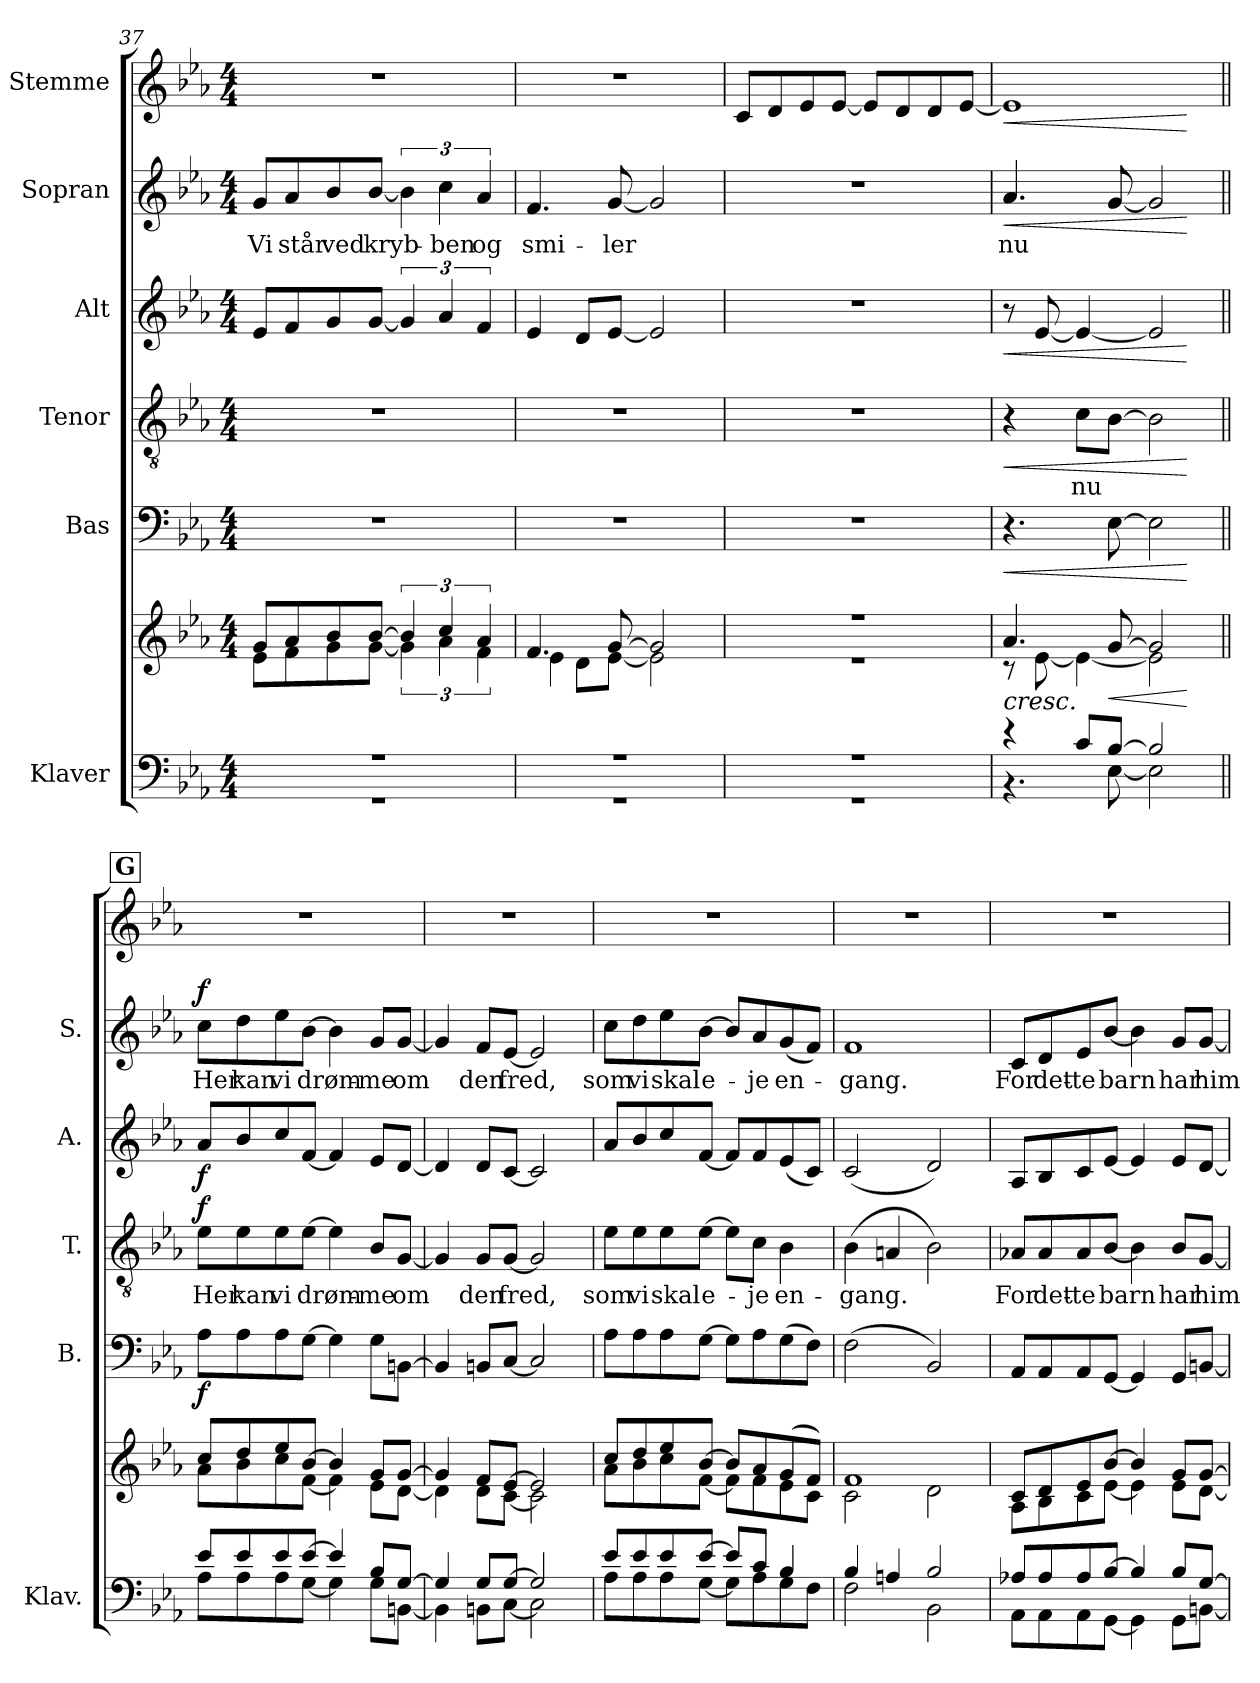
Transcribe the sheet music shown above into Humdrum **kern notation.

**kern	**kern	**dynam	**kern	**dynam	**kern	**text	**dynam	**kern	**dynam	**kern	**text	**dynam	**kern	**dynam
*part6	*part6	*part6	*part5	*part5	*part4	*part4	*part4	*part3	*part3	*part2	*part2	*part2	*part1	*part1
*staff7	*staff6	*staff6/7	*staff5	*staff5	*staff4	*staff4	*staff4	*staff3	*staff3	*staff2	*staff2	*staff2	*staff1	*staff1
*I"Klaver	*	*	*I"Bas	*	*I"Tenor	*	*	*I"Alt	*	*I"Sopran	*	*	*I"Stemme	*
*I'Klav.	*	*	*I'B.	*	*I'T.	*	*	*I'A.	*	*I'S.	*	*	*	*
!!LO:PB:g=z
*clefF4	*clefG2	*	*clefF4	*	*clefGv2	*	*	*clefG2	*	*clefG2	*	*	*clefG2	*
*k[b-e-a-]	*k[b-e-a-]	*	*k[b-e-a-]	*	*k[b-e-a-]	*	*	*k[b-e-a-]	*	*k[b-e-a-]	*	*	*k[b-e-a-]	*
*M4/4	*M4/4	*	*M4/4	*	*M4/4	*	*	*M4/4	*	*M4/4	*	*	*M4/4	*
=37	=37	=37	=37	=37	=37	=37	=37	=37	=37	=37	=37	=37	=37	=37
*^	*^	*	*	*	*	*	*	*	*	*	*	*	*	*
!	!	!	!	!	!	!	!	!	!	!	!	!	!LO:LY:b	!	!	!
1r	1r	8g/L	8e-\L	.	1r	.	1r	.	.	8e-/L	.	8g/L	Vi	.	1r	.
!	!	!	!	!	!	!	!	!	!	!	!	!	!LO:LY:b	!	!	!
.	.	8a-/	8f\	.	.	.	.	.	.	8f/	.	8a-/	står	.	.	.
!	!	!	!	!	!	!	!	!	!	!	!	!	!LO:LY:b	!	!	!
.	.	8b-/	8g\	.	.	.	.	.	.	8g/	.	8b-/	ved	.	.	.
!	!	!	!	!	!	!	!	!	!	!	!	!	!LO:LY:b	!	!	!
.	.	[8b-/J	[8g\J	.	.	.	.	.	.	[8g/J	.	[8b-/J	kryb-	.	.	.
.	.	6b-/]	6g\]	.	.	.	.	.	.	6g/]	.	6b-\]	.	.	.	.
!	!	!	!	!	!	!	!	!	!	!	!	!	!LO:LY:b	!	!	!
.	.	6cc/	6a-\	.	.	.	.	.	.	6a-/	.	6cc\	-ben	.	.	.
!	!	!	!	!	!	!	!	!	!	!	!	!	!LO:LY:b	!	!	!
.	.	6a-/	6f\	.	.	.	.	.	.	6f/	.	6a-/	og	.	.	.
=38	=38	=38	=38	=38	=38	=38	=38	=38	=38	=38	=38	=38	=38	=38	=38	=38
!	!	!	!	!	!	!	!	!	!	!	!	!	!LO:LY:b	!	!	!
1r	1r	4.f/	4e-\	.	1r	.	1r	.	.	4e-/	.	4.f/	smi-	.	1r	.
.	.	.	8d\L	.	.	.	.	.	.	8d/L	.	.	.	.	.	.
!	!	!	!	!	!	!	!	!	!	!	!	!	!LO:LY:b	!	!	!
.	.	[8g/	[8e-\J	.	.	.	.	.	.	[8e-/J	.	[8g/	-ler	.	.	.
.	.	2g/]	2e-\]	.	.	.	.	.	.	2e-/]	.	2g/]	.	.	.	.
=39	=39	=39	=39	=39	=39	=39	=39	=39	=39	=39	=39	=39	=39	=39	=39	=39
1r	1r	1r	1r	.	1r	.	1r	.	.	1r	.	1r	.	.	8c/L	.
.	.	.	.	.	.	.	.	.	.	.	.	.	.	.	8d/	.
.	.	.	.	.	.	.	.	.	.	.	.	.	.	.	8e-/	.
.	.	.	.	.	.	.	.	.	.	.	.	.	.	.	[8e-/J	.
.	.	.	.	.	.	.	.	.	.	.	.	.	.	.	8e-/L]	.
.	.	.	.	.	.	.	.	.	.	.	.	.	.	.	8d/	.
.	.	.	.	.	.	.	.	.	.	.	.	.	.	.	8d/	.
.	.	.	.	.	.	.	.	.	.	.	.	.	.	.	[8e-/J	.
=40	=40	=40	=40	=40	=40	=40	=40	=40	=40	=40	=40	=40	=40	=40	=40	=40
!	!	!	!	!LO:HP:b	!	!LO:HP:b	!	!	!LO:HP:b	!	!LO:HP:b	!	!LO:LY:b	!LO:HP:b	!	!LO:HP:b
4r	4.r	4.a-/	8r	<	4.r	<	4r	.	<	8r	<	4.a-/	nu	<	1e-]	<
.	.	.	[8e-\	.	.	.	.	.	.	[8e-/	.	.	.	.	.	.
!	!	!	!	!	!	!	!	!LO:LY:b	!	!	!	!	!	!	!	!
8c/L	.	.	4e-\_	.	.	.	8c\L	nu	.	4e-/_	.	.	.	.	.	.
!	!	!	!	!LO:HP:b	!	!	!	!	!	!	!	!	!	!	!	!
[8B-/J	[8E-\	[8g/	.	<	[8E-\	.	[8B-\J	.	.	.	.	[8g/	.	.	.	.
2B-/]	2E-\]	2g/]	2e-\]	.	2E-\]	.	2B-\]	.	.	2e-/]	.	2g/]	.	.	.	.
*v	*v	*	*	*	*	*	*	*	*	*	*	*	*	*	*	*
*	*v	*v	*	*	*	*	*	*	*	*	*	*	*	*	*
.	.	[ [	.	[	.	.	[	.	[	.	.	[	.	[
!!LO:PB:g=z
!!LO:REH:place=s1:a:B:fs=14:t=G
=41||	=41||	=41||	=41||	=41||	=41||	=41||	=41||	=41||	=41||	=41||	=41||	=41||	=41||	=41||
*^	*^	*	*	*	*	*	*	*	*	*	*	*	*	*
!	!	!	!	!	!	!LO:DY:b	!	!LO:LY:b	!LO:DY:b	!	!LO:DY:b	!	!LO:LY:b	!LO:DY:b	!	!
8e-/L	8A-\L	8cc/L	8a-\L	.	8A-\L	f	8e-\L	Her	f	8a-/L	f	8cc\L	Her	f	1r	.
!	!	!	!	!	!	!	!	!LO:LY:b	!	!	!	!	!LO:LY:b	!	!	!
8e-/	8A-\	8dd/	8b-\	.	8A-\	.	8e-\	kan	.	8b-/	.	8dd\	kan	.	.	.
!	!	!	!	!	!	!	!	!LO:LY:b	!	!	!	!	!LO:LY:b	!	!	!
8e-/	8A-\	8ee-/	8cc\	.	8A-\	.	8e-\	vi	.	8cc/	.	8ee-\	vi	.	.	.
!	!	!	!	!	!	!	!	!LO:LY:b	!	!	!	!	!LO:LY:b	!	!	!
[8e-/J	[8G\J	[8b-/J	[8f\J	.	[8G\J	.	[8e-\J	drøm-	.	[8f/J	.	[8b-\J	drøm-	.	.	.
4e-/]	4G\]	4b-/]	4f\]	.	4G\]	.	4e-\]	.	.	4f/]	.	4b-\]	.	.	.	.
!	!	!	!	!	!	!	!	!LO:LY:b	!	!	!	!	!LO:LY:b	!	!	!
8B-/L	8G\L	8g/L	8e-\L	.	8G\L	.	8B-/L	-me	.	8e-/L	.	8g/L	-me	.	.	.
!	!	!	!	!	!	!	!	!LO:LY:b	!	!	!	!	!LO:LY:b	!	!	!
[8G/J	[8BBn\J	[8g/J	[8d\J	.	[8BBn\J	.	[8G/J	om	.	[8d/J	.	[8g/J	om	.	.	.
=42	=42	=42	=42	=42	=42	=42	=42	=42	=42	=42	=42	=42	=42	=42	=42	=42
4G/]	4BB\]	4g/]	4d\]	.	4BB/]	.	4G/]	.	.	4d/]	.	4g/]	.	.	1r	.
!	!	!	!	!	!	!	!	!LO:LY:b	!	!	!	!	!LO:LY:b	!	!	!
8G/L	8BBn\L	8f/L	8d\L	.	8BBn/L	.	8G/L	den	.	8d/L	.	8f/L	den	.	.	.
!	!	!	!	!	!	!	!	!LO:LY:b	!	!	!	!	!LO:LY:b	!	!	!
[8G/J	[8C\J	[8e-/J	[8c\J	.	[8C/J	.	[8G/J	fred,	.	[8c/J	.	[8e-/J	fred,	.	.	.
2G/]	2C\]	2e-/]	2c\]	.	2C/]	.	2G/]	.	.	2c/]	.	2e-/]	.	.	.	.
=43	=43	=43	=43	=43	=43	=43	=43	=43	=43	=43	=43	=43	=43	=43	=43	=43
!	!	!	!	!	!	!	!	!LO:LY:b	!	!	!	!	!LO:LY:b	!	!	!
8e-/L	8A-\L	8cc/L	8a-\L	.	8A-\L	.	8e-\L	som	.	8a-/L	.	8cc\L	som	.	1r	.
!	!	!	!	!	!	!	!	!LO:LY:b	!	!	!	!	!LO:LY:b	!	!	!
8e-/	8A-\	8dd/	8b-\	.	8A-\	.	8e-\	vi	.	8b-/	.	8dd\	vi	.	.	.
!	!	!	!	!	!	!	!	!LO:LY:b	!	!	!	!	!LO:LY:b	!	!	!
8e-/	8A-\	8ee-/	8cc\	.	8A-\	.	8e-\	skal	.	8cc/	.	8ee-\	skal	.	.	.
!	!	!	!	!	!	!	!	!LO:LY:b	!	!	!	!	!LO:LY:b	!	!	!
[8e-/J	[8G\J	[8b-/J	[8f\J	.	[8G\J	.	[8e-\J	e-	.	[8f/J	.	[8b-\J	e-	.	.	.
8e-/L]	8G\L]	8b-/L]	8f\L]	.	8G\L]	.	8e-\L]	.	.	8f/L]	.	8b-/L]	.	.	.	.
!	!	!	!	!	!	!	!	!LO:LY:b	!	!	!	!	!LO:LY:b	!	!	!
8c/J	8A-\	8a-/	8f\	.	8A-\	.	8c\J	-je	.	8f/	.	8a-/	-je	.	.	.
!	!	!	!	!	!	!	!	!LO:LY:b	!	!	!	!	!LO:LY:b	!	!	!
4B-/	8G\	(>8g/	8e-\	.	(>8G\	.	4B-\	en-	.	(<8e-/	.	(<8g/	en-	.	.	.
.	8F\J	8f/J)	8c\J	.	8F\J)	.	.	.	.	8c/J)	.	8f/J)	.	.	.	.
=44	=44	=44	=44	=44	=44	=44	=44	=44	=44	=44	=44	=44	=44	=44	=44	=44
!	!	!	!	!	!	!	!	!LO:LY:b	!	!	!	!	!LO:LY:b	!	!	!
4B-/	2F\	1f	2c\	.	(>2F\	.	(>4B-\	-gang.	.	(<2c/	.	1f	-gang.	.	1r	.
4An/	.	.	.	.	.	.	4An/	.	.	.	.	.	.	.	.	.
2B-/	2BB-\	.	2d\	.	2BB-/)	.	2B-\)	.	.	2d/)	.	.	.	.	.	.
=45	=45	=45	=45	=45	=45	=45	=45	=45	=45	=45	=45	=45	=45	=45	=45	=45
!	!	!	!	!	!	!	!	!LO:LY:b	!	!	!	!	!LO:LY:b	!	!	!
8A-X/L	8AA-\L	8c/L	8A-\L	.	8AA-/L	.	8A-X/L	For	.	8A-/L	.	8c/L	For	.	1r	.
!	!	!	!	!	!	!	!	!LO:LY:b	!	!	!	!	!LO:LY:b	!	!	!
8A-/	8AA-\	8d/	8B-\	.	8AA-/	.	8A-/	det-	.	8B-/	.	8d/	det-	.	.	.
!	!	!	!	!	!	!	!	!LO:LY:b	!	!	!	!	!LO:LY:b	!	!	!
8A-/	8AA-\	8e-/	8c\	.	8AA-/	.	8A-/	-te	.	8c/	.	8e-/	-te	.	.	.
!	!	!	!	!	!	!	!	!LO:LY:b	!	!	!	!	!LO:LY:b	!	!	!
[8B-/J	[8GG\J	[8b-/J	[8e-\J	.	[8GG/J	.	[8B-/J	barn	.	[8e-/J	.	[8b-/J	barn	.	.	.
4B-/]	4GG\]	4b-/]	4e-\]	.	4GG/]	.	4B-\]	.	.	4e-/]	.	4b-\]	.	.	.	.
!	!	!	!	!	!	!	!	!LO:LY:b	!	!	!	!	!LO:LY:b	!	!	!
8B-/L	8GG\L	8g/L	8e-\L	.	8GG/L	.	8B-/L	har	.	8e-/L	.	8g/L	har	.	.	.
!	!	!	!	!	!	!	!	!LO:LY:b	!	!	!	!	!LO:LY:b	!	!	!
[8G/J	[8BBn\J	[8g/J	[8d\J	.	[8BBn/J	.	[8G/J	him-	.	[8d/J	.	[8g/J	him-	.	.	.
*v	*v	*	*	*	*	*	*	*	*	*	*	*	*	*	*	*
*	*v	*v	*	*	*	*	*	*	*	*	*	*	*	*	*
=	=	=	=	=	=	=	=	=	=	=	=	=	=	=
*-	*-	*-	*-	*-	*-	*-	*-	*-	*-	*-	*-	*-	*-	*-
